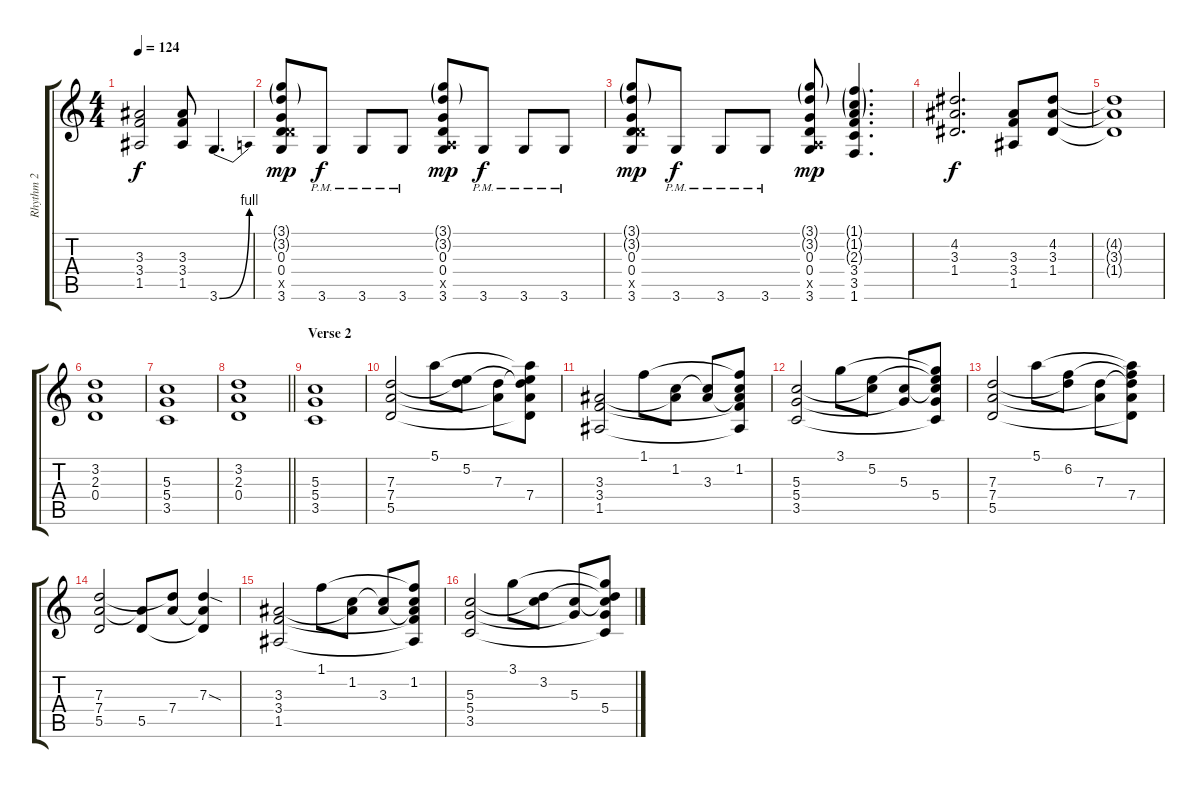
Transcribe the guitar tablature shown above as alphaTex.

\track ("Rhythm 2" "Rhythm 2") {instrument distortionguitar}
\staff {score tabs}
\tuning (E4 B3 G3 D3 A2 E2) {hide}
\ts (4 4)
\tempo 124
\clef g2
\ks c
(3.3 3.4 1.5).2{dy f} (3.3 3.4 1.5).8 3.6{be (bend 0 0 60 4)}.4{d} |
(3.1{g} 3.2{g} 0.3 0.4 5.5{x} 3.6).8{dy mp} 3.6{pm}.8{dy f} 3.6{pm}.8 3.6{pm}.8 (3.1{g} 3.2{g} 0.3 0.4 0.5{x} 3.6).8{dy mp} 3.6{pm}.8{dy f} 3.6{pm}.8 3.6{pm}.8 |
(3.1{g} 3.2{g} 0.3 0.4 5.5{x} 3.6).8{dy mp} 3.6{pm}.8{dy f} 3.6{pm}.8 3.6{pm}.8 (3.1{g} 3.2{g} 0.3 0.4 0.5{x} 3.6).8{dy mp} (1.1{g} 1.2{g} 2.3{g} 3.4 3.5 1.6).4{d} |
(4.2 3.3 1.4).2{d dy f} (3.3 3.4 1.5).8 (4.2 3.3 1.4).8 |
(4.2{t} 3.3{t} 1.4{t}).1 |
(3.2 2.3 0.4).1 |
(5.3 5.4 3.5).1 |
\barLineRight lightlight
(3.2 2.3 0.4).1 |
\section ("" "Verse 2")
(5.3 5.4 3.5).1 |
(7.3 7.4 5.5).2 5.1.8 (5.2 7.3{t}).8 (7.3 7.4{t}).8 (5.1{t} 5.2{t} 7.3{t} 7.4 5.5{t}).8 |
(3.3 3.4 1.5).2 1.1.8 (1.2 3.3{t}).8 (1.2{t} 3.3).8 (1.1{t} 1.2 3.3{t} 3.4{t} 1.5{t}).8 |
(5.3 5.4 3.5).2 3.1.8 (5.2 5.3{t}).8 (5.3 5.4{t}).8 (3.1{t} 5.2{t} 5.3{t} 5.4 3.5{t}).8 |
(7.3 7.4 5.5).2 5.1.8 (6.2 7.3{t}).8 (7.3 7.4{t}).8 (5.1{t} 6.2{t} 7.3{t} 7.4 5.5{t}).8 |
(7.3 7.4 5.5).2 (7.4{t} 5.5).8 (7.3{t} 7.4).8 (7.3{sod} 7.4{t} 5.5{t}).4 |
(3.3 3.4 1.5).2 1.1.8 (1.2 3.3{t}).8 (1.2{t} 3.3).8 (1.1{t} 1.2 3.3{t} 3.4{t} 1.5{t}).8 |
(5.3 5.4 3.5).2 3.1.8 (3.2 5.3{t}).8 (5.3 5.4{t}).8 (3.1{t} 3.2{t} 5.3{t} 5.4 3.5{t}).8
